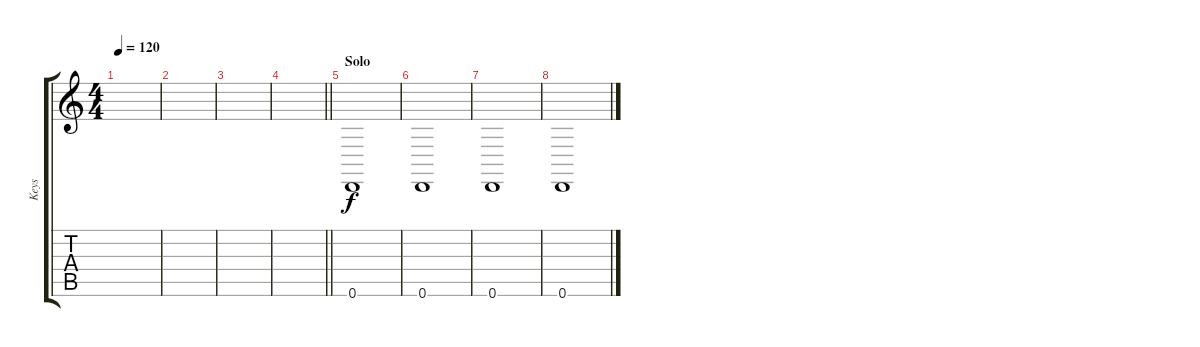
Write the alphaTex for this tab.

\track ("Keys" "Keys") {instrument stringensemble1}
\staff {score tabs}
\tuning (D4 A3 F3 C3 G2 D2) {hide}
\ts (4 4)
\tempo 120
\clef g2
\ks c
|
|
|
\barLineRight lightlight
|
\section ("" "Solo")
0.6.1 |
0.6.1 |
0.6.1 |
0.6.1
